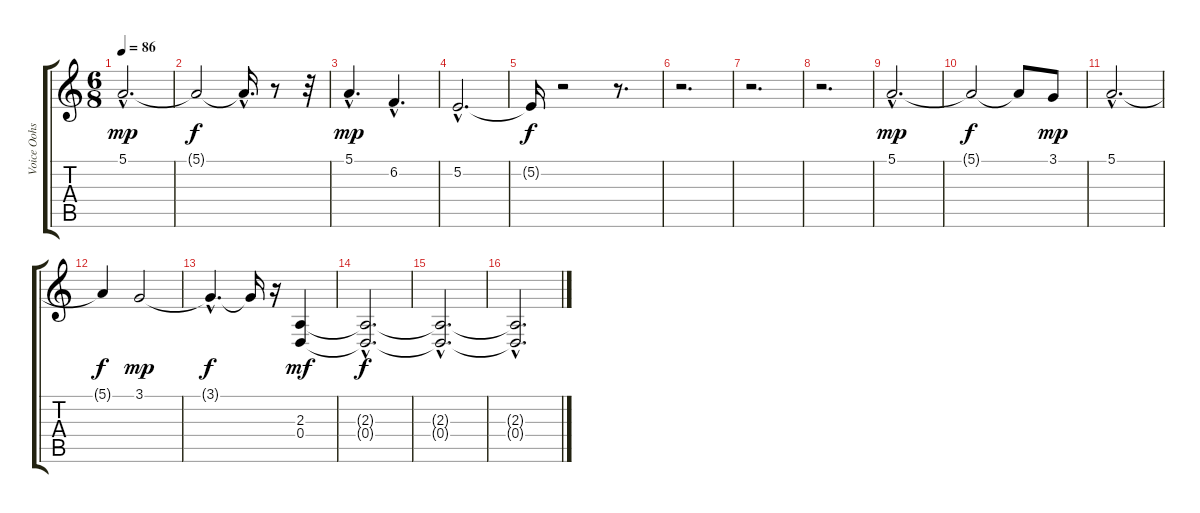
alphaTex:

\track ("Voice Oohs" "Voice Oohs") {instrument voiceoohs}
\staff {score tabs}
\tuning (E4 B3 G3 D3 A2 E2) {hide}
\ts (6 8)
\tempo 86
\clef g2
\ks c
5.1{hac}.2{d dy mp} |
5.1{t}.2{dy f} 5.1{hac t}.16{d} r.8 r.32 |
5.1{hac}.4{d dy mp} 6.2{hac}.4{d} |
5.2{hac}.2{d} |
5.2{t}.16{dy f} r.2 r.8{d} |
r.2{d} |
r.2{d} |
r.2{d} |
5.1{hac}.2{d dy mp} |
5.1{t}.2{dy f} 5.1{t}.8 3.1.8{dy mp} |
5.1{hac}.2{d} |
5.1{t}.4{dy f} 3.1.2{dy mp} |
3.1{hac t}.4{d dy f} 3.1{t}.16 r.16 (2.3 0.4).4{dy mf volume 6} |
(2.3{hac t} 0.4{hac t}).2{d dy f} |
(2.3{hac t} 0.4{hac t}).2{d} |
(2.3{hac t} 0.4{hac t}).2{d}
